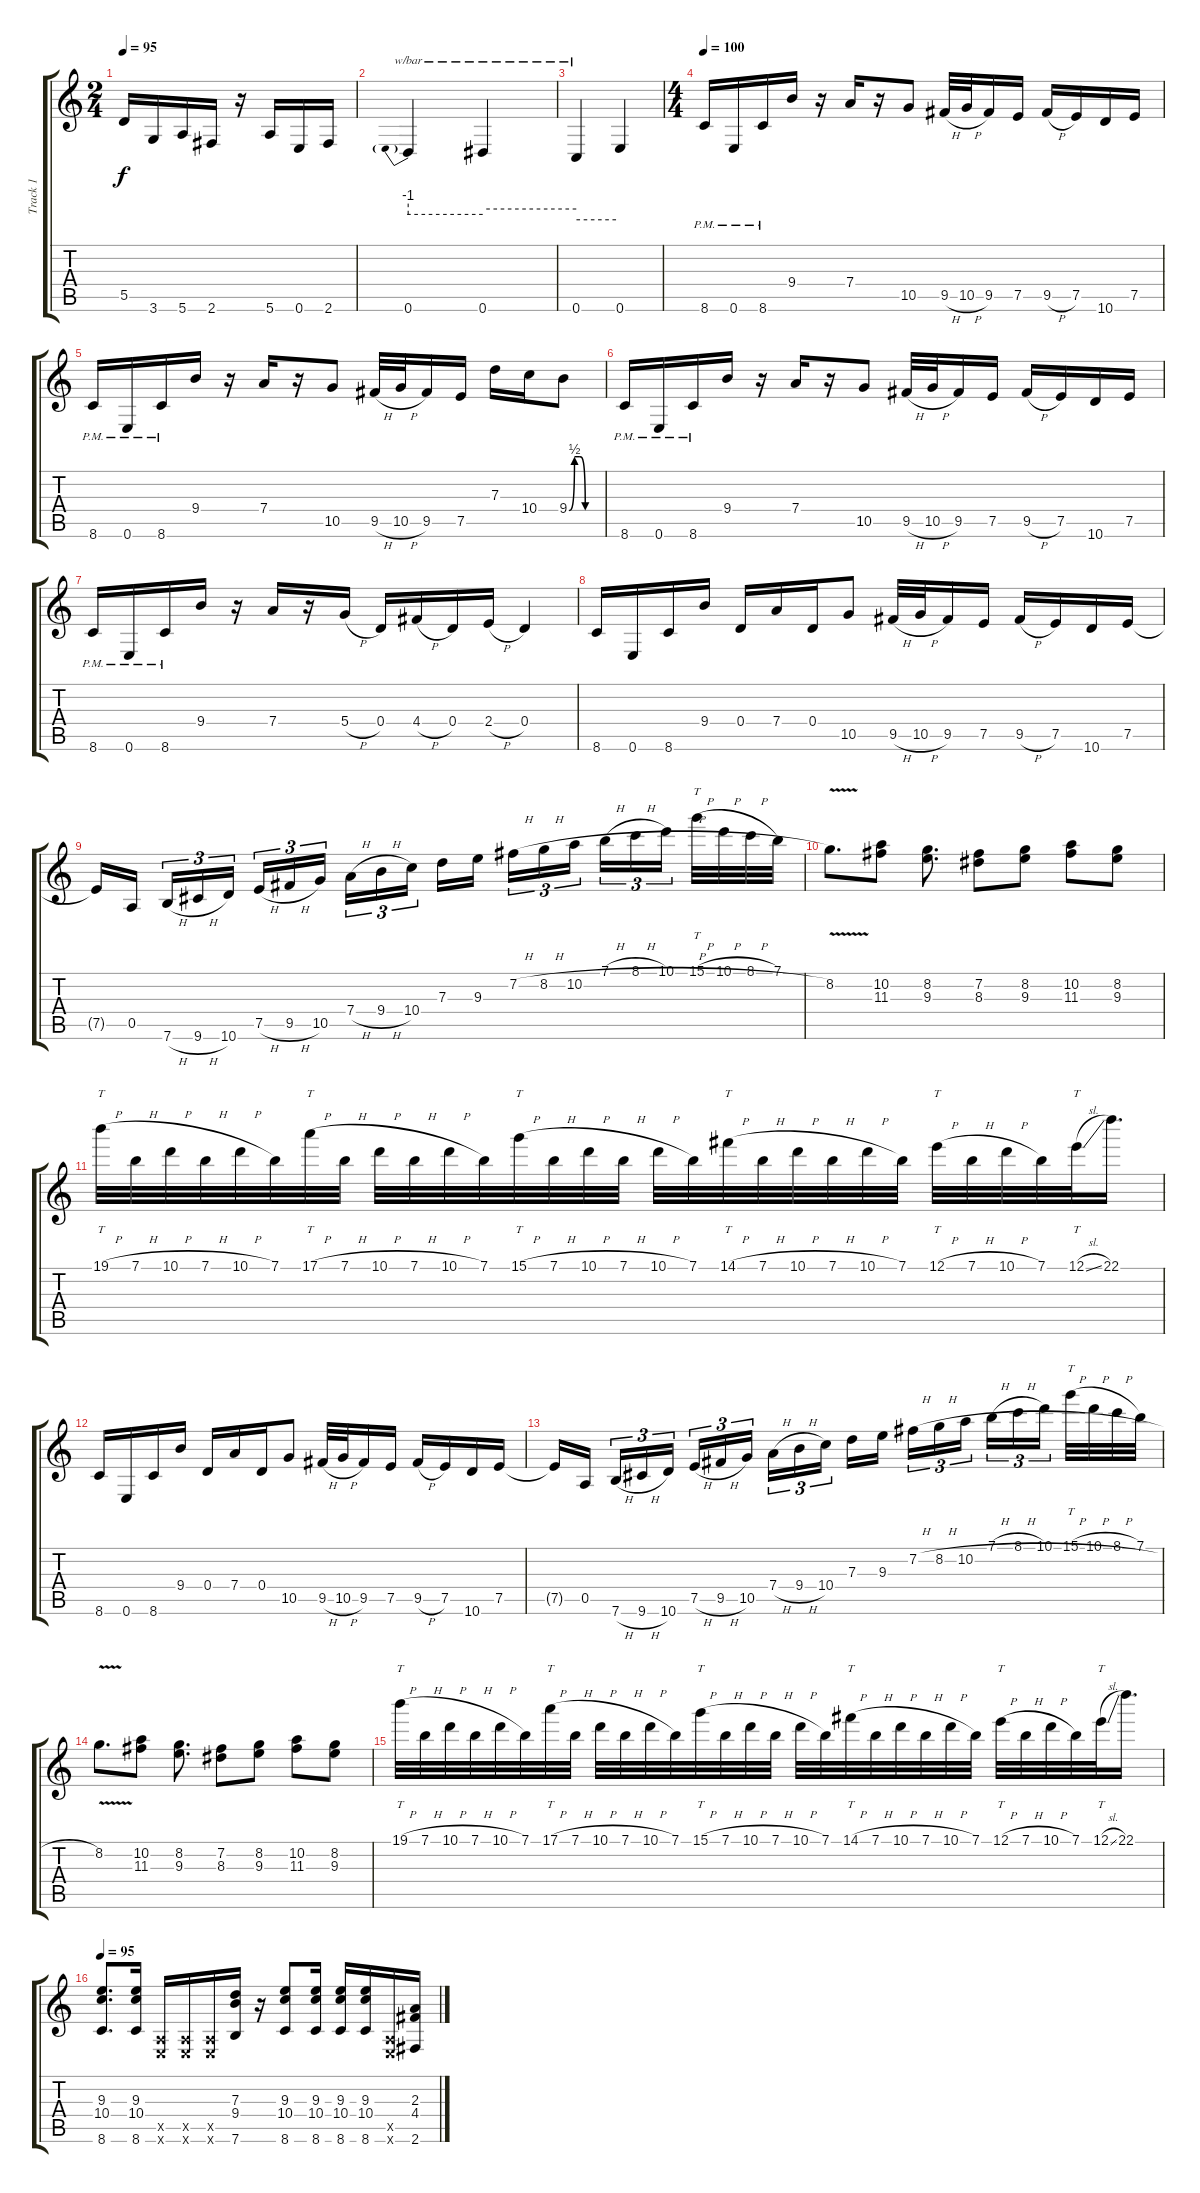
\track ("Track 1" "Track 1") {instrument overdrivenguitar}
\staff {score tabs}
\tuning (E4 B3 G3 D3 A2 E2) {hide}
\ts (2 4)
\tempo 95
\clef g2
\ks c
5.5.16{dy f} 3.6.16 5.6.16 2.6.16 r.16 5.6.16 0.6.16 2.6.16 |
0.6.4{tbe (predive default 0 -4 60 -4)} 0.6.4{tbe (hold default 0 -2 60 -2)} |
0.6.4{tbe (hold default 0 -8 60 -8)} 0.6.4 |
\ts (4 4)
\tempo 100
8.6{pm}.16 0.6{pm}.16 8.6{pm}.16 9.4.16 r.16 7.4.16 r.16 10.5.8 9.5{h}.32 10.5{h}.32 9.5.16 7.5.16 9.5{h}.16 7.5.16 10.6.16 7.5.16 |
8.6{pm}.16 0.6{pm}.16 8.6{pm}.16 9.4.16 r.16 7.4.16 r.16 10.5.8 9.5{h}.32 10.5{h}.32 9.5.16 7.5.16 7.3.16 10.4.16 9.4{be (custom 0 0 10 2 20 2 30 0 60 0)}.8 |
8.6{pm}.16 0.6{pm}.16 8.6{pm}.16 9.4.16 r.16 7.4.16 r.16 10.5.8 9.5{h}.32 10.5{h}.32 9.5.16 7.5.16 9.5{h}.16 7.5.16 10.6.16 7.5.16 |
8.6{pm}.16 0.6{pm}.16 8.6{pm}.16 9.4.16 r.16 7.4.16 r.16 5.4{h}.16 0.4.16 4.4{h}.16 0.4.16 2.4{h}.16 0.4.4 |
8.6.16 0.6.16 8.6.16 9.4.16 0.4.16 7.4.16 0.4.16 10.5.8 9.5{h}.32 10.5{h}.32 9.5.16 7.5.16 9.5{h}.16 7.5.16 10.6.16 7.5.16 |
7.5{t}.16 0.5.16{beam splitsecondary} 7.6{h}.16{tu (3 2)} 9.6{h}.16{tu (3 2)} 10.6.16{tu (3 2)} 7.5{h}.16{tu (3 2)} 9.5{h}.16{tu (3 2)} 10.5.16{tu (3 2) beam splitsecondary} 7.4{h}.16{tu (3 2)} 9.4{h}.16{tu (3 2)} 10.4.16{tu (3 2)} 7.3.16 9.3.16{beam splitsecondary} 7.2{h}.16{tu (3 2)} 8.2{h}.16{tu (3 2)} 10.2{h}.16{tu (3 2)} 7.1{h}.16{tu (3 2)} 8.1{h}.16{tu (3 2)} 10.1.16{tu (3 2) beam splitsecondary} 15.1{h}.32{tt} 10.1{h}.32 8.1{h}.32 7.1.32 |
8.2{v}.8{d} (10.2 11.3).8 (8.2 9.3).8{d} (7.2 8.3).8 (8.2 9.3).8 (10.2 11.3).8 (8.2 9.3).8 |
19.1{h}.32{tt} 7.1{h}.32 10.1{h}.32 7.1{h}.32 10.1{h}.32 7.1.32 17.1{h}.32{tt} 7.1{h}.32 10.1{h}.32 7.1{h}.32 10.1{h}.32 7.1.32 15.1{h}.32{tt} 7.1{h}.32 10.1{h}.32 7.1{h}.32 10.1{h}.32 7.1.32 14.1{h}.32{tt} 7.1{h}.32 10.1{h}.32 7.1{h}.32 10.1{h}.32 7.1.32 12.1{h}.32{tt} 7.1{h}.32 10.1{h}.32 7.1.32 12.1{sl}.32{tt} 22.1.16{d} |
8.6.16 0.6.16 8.6.16 9.4.16 0.4.16 7.4.16 0.4.16 10.5.8 9.5{h}.32 10.5{h}.32 9.5.16 7.5.16 9.5{h}.16 7.5.16 10.6.16 7.5.16 |
7.5{t}.16 0.5.16{beam splitsecondary} 7.6{h}.16{tu (3 2)} 9.6{h}.16{tu (3 2)} 10.6.16{tu (3 2)} 7.5{h}.16{tu (3 2)} 9.5{h}.16{tu (3 2)} 10.5.16{tu (3 2) beam splitsecondary} 7.4{h}.16{tu (3 2)} 9.4{h}.16{tu (3 2)} 10.4.16{tu (3 2)} 7.3.16 9.3.16{beam splitsecondary} 7.2{h}.16{tu (3 2)} 8.2{h}.16{tu (3 2)} 10.2{h}.16{tu (3 2)} 7.1{h}.16{tu (3 2)} 8.1{h}.16{tu (3 2)} 10.1.16{tu (3 2) beam splitsecondary} 15.1{h}.32{tt} 10.1{h}.32 8.1{h}.32 7.1.32 |
8.2{v}.8{d} (10.2 11.3).8 (8.2 9.3).8{d} (7.2 8.3).8 (8.2 9.3).8 (10.2 11.3).8 (8.2 9.3).8 |
19.1{h}.32{tt} 7.1{h}.32 10.1{h}.32 7.1{h}.32 10.1{h}.32 7.1.32 17.1{h}.32{tt} 7.1{h}.32 10.1{h}.32 7.1{h}.32 10.1{h}.32 7.1.32 15.1{h}.32{tt} 7.1{h}.32 10.1{h}.32 7.1{h}.32 10.1{h}.32 7.1.32 14.1{h}.32{tt} 7.1{h}.32 10.1{h}.32 7.1{h}.32 10.1{h}.32 7.1.32 12.1{h}.32{tt} 7.1{h}.32 10.1{h}.32 7.1.32 12.1{sl}.32{tt} 22.1.16{d} |
\tempo 95
(9.3 10.4 8.6).8{d} (9.3 10.4 8.6).16 (0.5{x} 0.6{x}).16 (0.5{x} 0.6{x}).16 (0.5{x} 0.6{x}).16 (7.3 9.4 7.6).16 r.16 (9.3 10.4 8.6).8 (9.3 10.4 8.6).16 (9.3 10.4 8.6).16 (9.3 10.4 8.6).16 (0.5{x} 0.6{x}).16 (2.3 4.4 2.6).16
